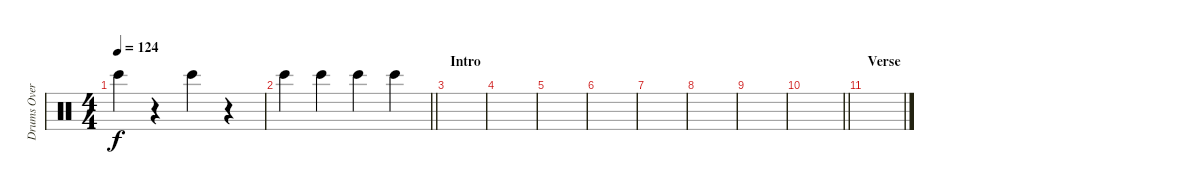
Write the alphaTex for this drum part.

\track ("Drums Overdub" "Drums Over") {instrument percussion}
\staff {score}
\articulation defaults
\ts (4 4)
\tempo 124
\clef neutral
\ks c "Bongo High (hit)".4{dy f}
r.4 "Bongo High (hit)".4 r.4 |
\barLineRight lightlight "Bongo High (hit)".4 "Bongo High (hit)".4 "Bongo High (hit)".4 "Bongo High (hit)".4
|
\section ("" "Intro")
|
|
|
|
|
|
|
\barLineRight lightlight
|
\section ("" "Verse ")
